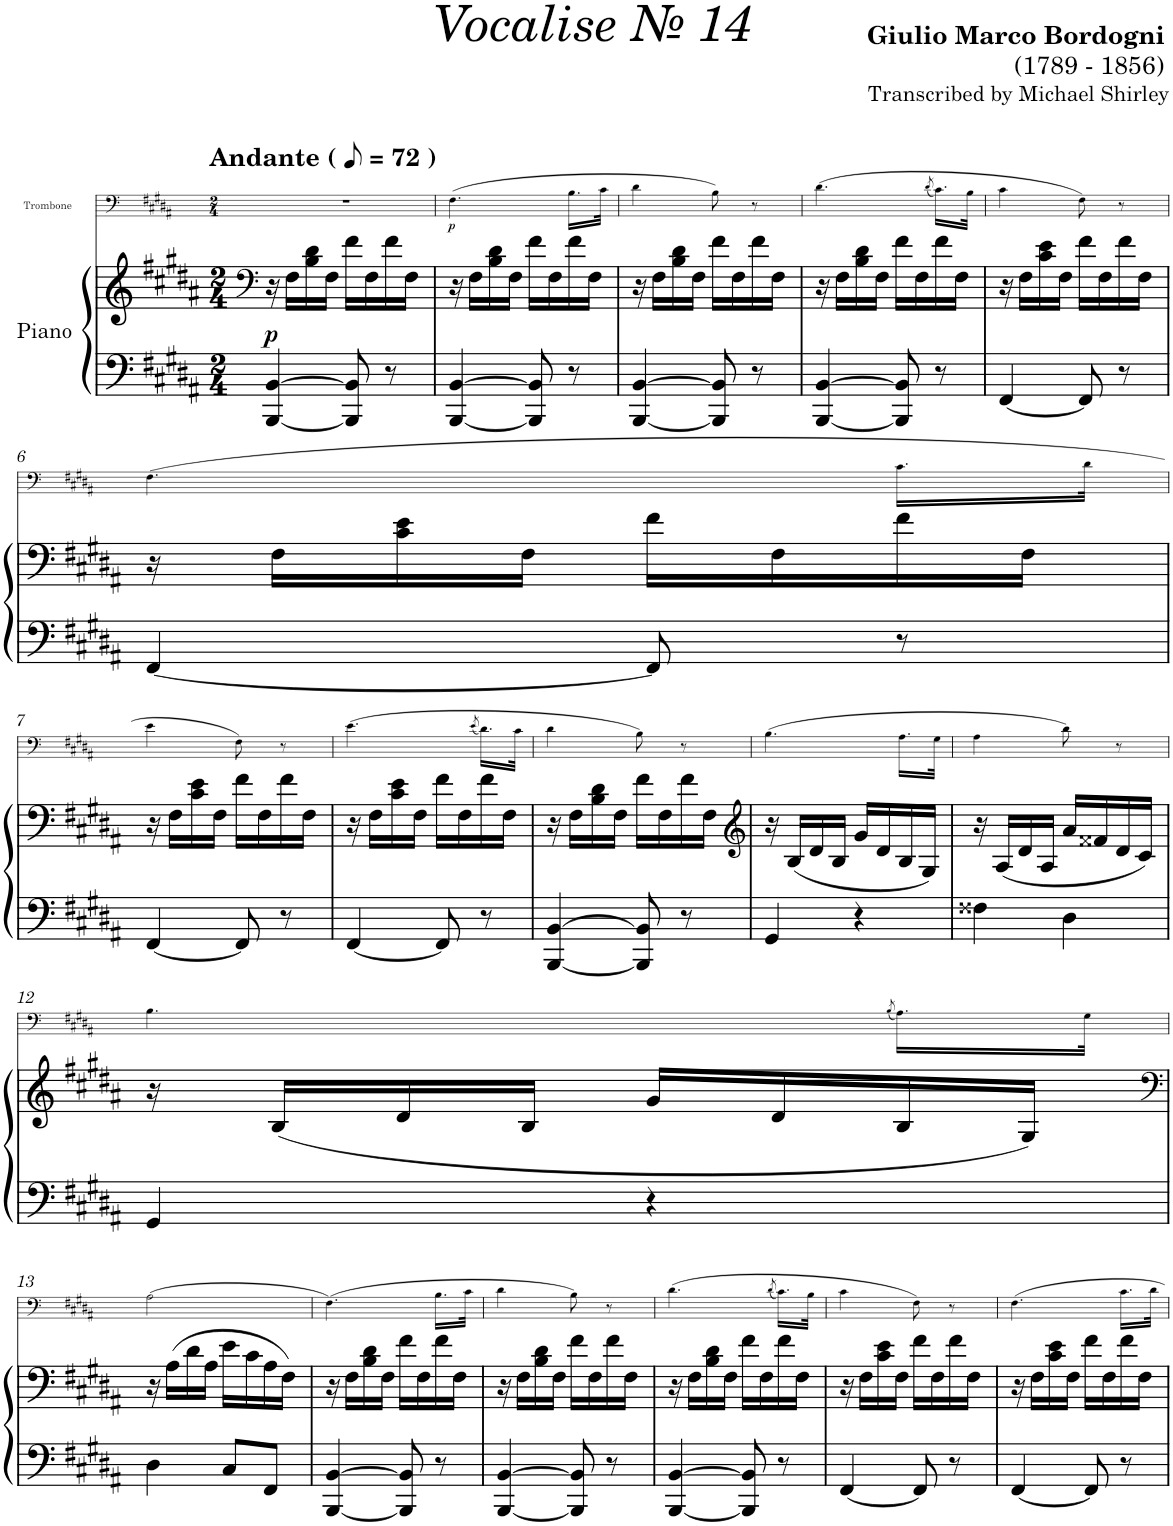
**kern	**kern	**dynam	**kern	**dynam
*part2	*part2	*part2	*part1	*part1
*staff3	*staff2	*staff2/3	*staff1	*staff1
*I"Piano	*	*	*I"Trombone	*
*I'Pno	*	*	*I'Trb	*
*	*	*	*stria5	*
*clefF4	*clefF4	*	*clefF4	*
*k[f#c#g#d#a#]	*k[f#c#g#d#a#]	*	*k[f#c#g#d#a#]	*
*M2/4	*M2/4	*	*M2/4	*
*MM36	*MM36	*	*MM36	*
=1	=1	=1	=1	=1
!	!	!	!LO:TX:a:B:t=Andante (	!
!	!	!	!LO:TX:a:B:t=)	!
!	!	!LO:DY:b	!	!
[4BBB/ [4BB/	16r	p	2r	.
.	16F#\LL	.	.	.
.	16B\ 16d#\	.	.	.
.	16F#\JJ	.	.	.
8BBB/] 8BB/]	16f#\LL	.	.	.
.	16F#\	.	.	.
8r	16f#\	.	.	.
.	16F#\JJ	.	.	.
=2	=2	=2	=2	=2
!	!	!	!	!LO:DY:b
[4BBB/ [4BB/	16r	.	(>4.F#\	p
.	16F#\LL	.	.	.
.	16B\ 16d#\	.	.	.
.	16F#\JJ	.	.	.
8BBB/] 8BB/]	16f#\LL	.	.	.
.	16F#\	.	.	.
8r	16f#\	.	16.B\LL	.
.	16F#\JJ	.	.	.
.	.	.	32c#\JJk	.
=3	=3	=3	=3	=3
[4BBB/ [4BB/	16r	.	4d#\	.
.	16F#\LL	.	.	.
.	16B\ 16d#\	.	.	.
.	16F#\JJ	.	.	.
8BBB/] 8BB/]	16f#\LL	.	8B\)	.
.	16F#\	.	.	.
8r	16f#\	.	8r	.
.	16F#\JJ	.	.	.
=4	=4	=4	=4	=4
[4BBB/ [4BB/	16r	.	(>4.d#\	.
.	16F#\LL	.	.	.
.	16B\ 16d#\	.	.	.
.	16F#\JJ	.	.	.
8BBB/] 8BB/]	16f#\LL	.	.	.
.	16F#\	.	.	.
.	.	.	(8qd#/	.
8r	16f#\	.	16.c#\LL)	.
.	16F#\JJ	.	.	.
.	.	.	32B\JJk	.
=5	=5	=5	=5	=5
[4FF#/	16r	.	4c#\	.
.	16F#\LL	.	.	.
.	16c#\ 16e\	.	.	.
.	16F#\JJ	.	.	.
8FF#/]	16f#\LL	.	8F#\)	.
.	16F#\	.	.	.
8r	16f#\	.	8r	.
.	16F#\JJ	.	.	.
!!LO:LB:g=z
=6	=6	=6	=6	=6
[4FF#/	16r	.	(4.F#\	.
.	16F#\LL	.	.	.
.	16c#\ 16e\	.	.	.
.	16F#\JJ	.	.	.
8FF#/]	16f#\LL	.	.	.
.	16F#\	.	.	.
8r	16f#\	.	16.c#\LL	.
.	16F#\JJ	.	.	.
.	.	.	32d#\JJk	.
!!LO:LB:g=z
=7	=7	=7	=7	=7
[4FF#/	16r	.	4e\	.
.	16F#\LL	.	.	.
.	16c#\ 16e\	.	.	.
.	16F#\JJ	.	.	.
8FF#/]	16f#\LL	.	8F#\)	.
.	16F#\	.	.	.
8r	16f#\	.	8r	.
.	16F#\JJ	.	.	.
=8	=8	=8	=8	=8
[4FF#/	16r	.	(4.e\	.
.	16F#\LL	.	.	.
.	16c#\ 16e\	.	.	.
.	16F#\JJ	.	.	.
8FF#/]	16f#\LL	.	.	.
.	16F#\	.	.	.
.	.	.	(8qe/	.
8r	16f#\	.	16.d#\LL)	.
.	16F#\JJ	.	.	.
.	.	.	32c#\JJk	.
=9	=9	=9	=9	=9
[4BBB/ [4BB/	16r	.	4d#\	.
.	16F#\LL	.	.	.
.	16B\ 16d#\	.	.	.
.	16F#\JJ	.	.	.
8BBB/] 8BB/]	16f#\LL	.	8B\)	.
.	16F#\	.	.	.
8r	16f#\	.	8r	.
.	16F#\JJ	.	.	.
=10	=10	=10	=10	=10
*	*clefG2	*	*	*
4GG#/	16r	.	(>4.B\	.
.	(16B/LL	.	.	.
.	16d#/	.	.	.
.	16B/JJ	.	.	.
4r	16g#/LL	.	.	.
.	16d#/	.	.	.
.	16B/	.	16.A#\LL	.
.	16G#/JJ)	.	.	.
.	.	.	32G#\JJk	.
=11	=11	=11	=11	=11
4F##X\	16r	.	4A#\	.
.	(16A#/LL	.	.	.
.	16d#/	.	.	.
.	16A#/JJ	.	.	.
4D#\	16a#/LL	.	8d#\)	.
.	16f##X/	.	.	.
.	16d#/	.	8r	.
.	16c#/JJ)	.	.	.
!!LO:LB:g=z
=12	=12	=12	=12	=12
4GG#/	16r	.	4.B\	.
.	(16B/LL	.	.	.
.	16d#/	.	.	.
.	16B/JJ	.	.	.
4r	16g#/LL	.	.	.
.	16d#/	.	.	.
.	.	.	(8qB/	.
.	16B/	.	16.A#\LL)	.
.	16G#/JJ)	.	.	.
.	.	.	32G#\JJk	.
!!LO:LB:g=z
=13	=13	=13	=13	=13
*	*clefF4	*	*	*
4D#\	16r	.	(2A#\	.
.	(16A#\LL	.	.	.
.	16d#\	.	.	.
.	16A#\JJ	.	.	.
8C#/L	16e\LL	.	.	.
.	16c#\	.	.	.
8FF#/J	16A#\	.	.	.
.	16F#\JJ)	.	.	.
=14	=14	=14	=14	=14
[4BBB/ [4BB/	16r	.	(>4.F#\)	.
.	16F#\LL	.	.	.
.	16B\ 16d#\	.	.	.
.	16F#\JJ	.	.	.
8BBB/] 8BB/]	16f#\LL	.	.	.
.	16F#\	.	.	.
8r	16f#\	.	16.B\LL	.
.	16F#\JJ	.	.	.
.	.	.	32c#\JJk	.
=15	=15	=15	=15	=15
[4BBB/ [4BB/	16r	.	4d#\	.
.	16F#\LL	.	.	.
.	16B\ 16d#\	.	.	.
.	16F#\JJ	.	.	.
8BBB/] 8BB/]	16f#\LL	.	8B\)	.
.	16F#\	.	.	.
8r	16f#\	.	8r	.
.	16F#\JJ	.	.	.
=16	=16	=16	=16	=16
[4BBB/ [4BB/	16r	.	(>4.d#\	.
.	16F#\LL	.	.	.
.	16B\ 16d#\	.	.	.
.	16F#\JJ	.	.	.
8BBB/] 8BB/]	16f#\LL	.	.	.
.	16F#\	.	.	.
.	.	.	(8qd#/	.
8r	16f#\	.	16.c#\LL)	.
.	16F#\JJ	.	.	.
.	.	.	32B\JJk	.
=17	=17	=17	=17	=17
[4FF#/	16r	.	4c#\	.
.	16F#\LL	.	.	.
.	16c#\ 16e\	.	.	.
.	16F#\JJ	.	.	.
8FF#/]	16f#\LL	.	8F#\)	.
.	16F#\	.	.	.
8r	16f#\	.	8r	.
.	16F#\JJ	.	.	.
=18	=18	=18	=18	=18
[4FF#/	16r	.	4.F#\	.
.	16F#\LL	.	.	.
.	16c#\ 16e\	.	.	.
.	16F#\JJ	.	.	.
8FF#/]	16f#\LL	.	.	.
.	16F#\	.	.	.
8r	16f#\	.	16.c#\LL	.
.	16F#\JJ	.	.	.
.	.	.	32d#\JJk	.
=	=	=	=	=
*-	*-	*-	*-	*-
